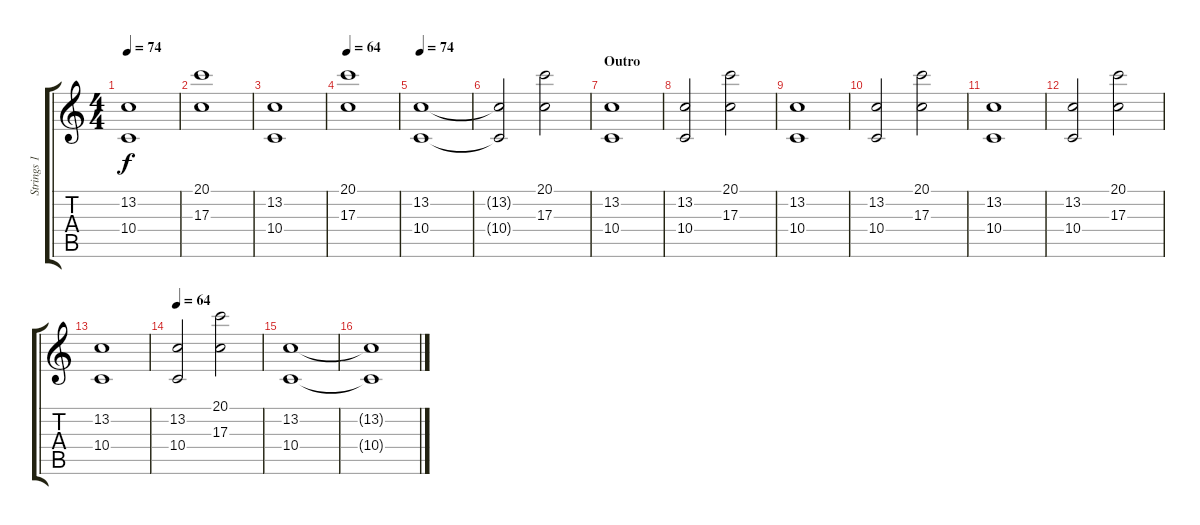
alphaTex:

\track ("Strings 1" "Strings 1") {instrument stringensemble1}
\staff {score tabs}
\tuning (E4 B3 G3 D3 A2 E2) {hide}
\ts (4 4)
\tempo 74
\clef g2
\ks c
(13.2 10.4).1{dy f} |
(20.1 17.3).1 |
(13.2 10.4).1 |
\tempo 64
(20.1 17.3).1 |
\tempo 74
(13.2 10.4).1 |
(13.2{t} 10.4{t}).2 (20.1 17.3).2 |
\section ("" "Outro")
(13.2 10.4).1 |
(13.2 10.4).2 (20.1 17.3).2 |
(13.2 10.4).1 |
(13.2 10.4).2 (20.1 17.3).2 |
(13.2 10.4).1 |
(13.2 10.4).2 (20.1 17.3).2 |
(13.2 10.4).1 |
\tempo 64
(13.2 10.4).2 (20.1 17.3).2 |
(13.2 10.4).1 |
(13.2{t} 10.4{t}).1
